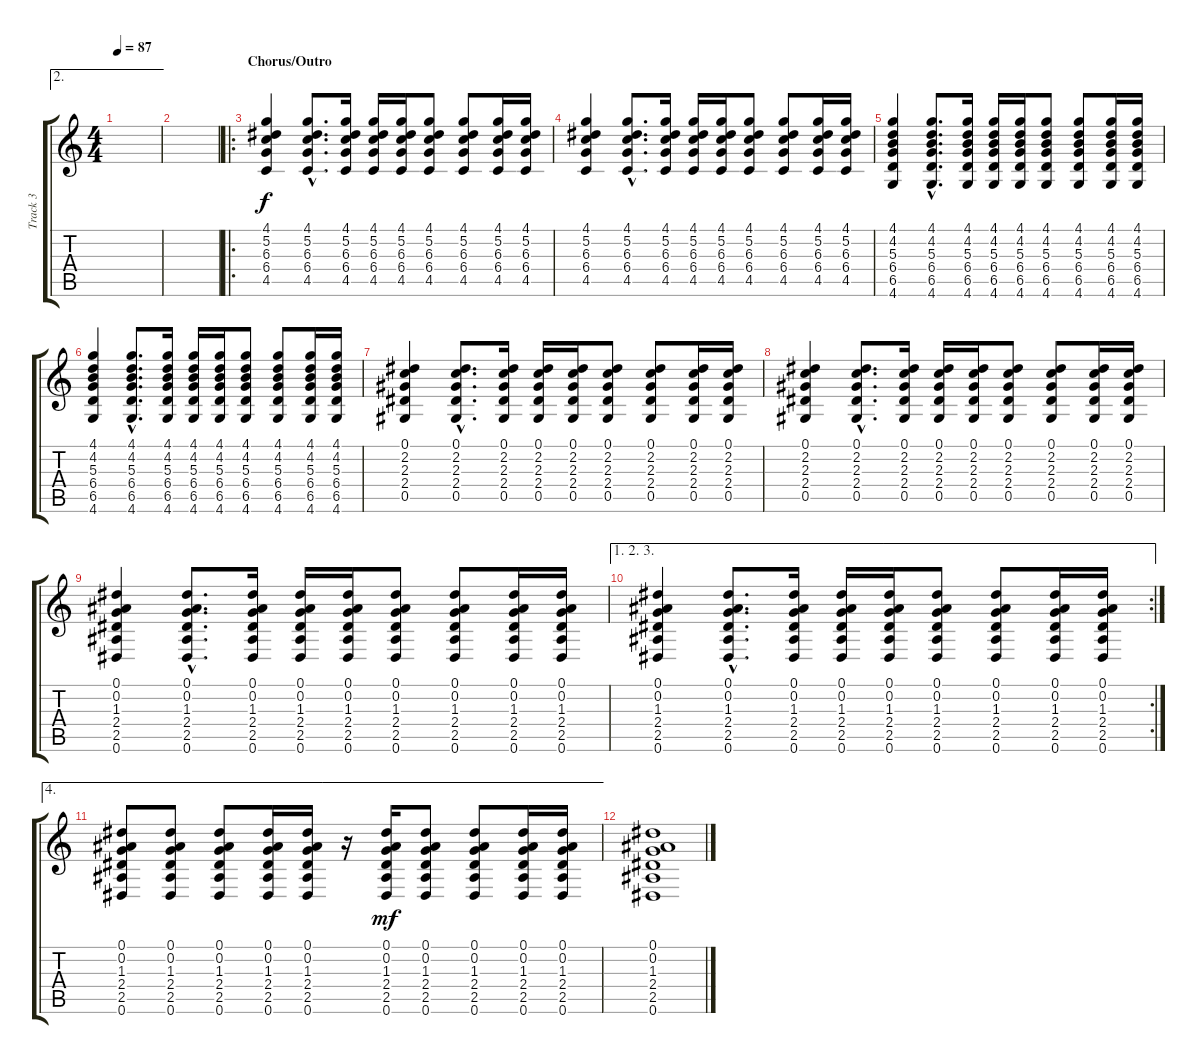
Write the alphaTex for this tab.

\track ("Track 3" "Track 3") {instrument distortionguitar}
\staff {score tabs}
\tuning (Eb4 Bb3 Gb3 Db3 Ab2 Eb2) {hide}
\ae 2
\ts (4 4)
\tempo 87
\clef g2
\ks c
|
|
\ro
\section ("" "Chorus/Outro")
(4.1 5.2 6.3 6.4 4.5).4 (4.1{hac} 5.2{hac} 6.3{hac} 6.4{hac} 4.5{hac}).8{d} (4.1 5.2 6.3 6.4 4.5).16 (4.1 5.2 6.3 6.4 4.5).16 (4.1 5.2 6.3 6.4 4.5).16 (4.1 5.2 6.3 6.4 4.5).8 (4.1 5.2 6.3 6.4 4.5).8 (4.1 5.2 6.3 6.4 4.5).16 (4.1 5.2 6.3 6.4 4.5).16 |
(4.1 5.2 6.3 6.4 4.5).4 (4.1{hac} 5.2{hac} 6.3{hac} 6.4{hac} 4.5{hac}).8{d} (4.1 5.2 6.3 6.4 4.5).16 (4.1 5.2 6.3 6.4 4.5).16 (4.1 5.2 6.3 6.4 4.5).16 (4.1 5.2 6.3 6.4 4.5).8 (4.1 5.2 6.3 6.4 4.5).8 (4.1 5.2 6.3 6.4 4.5).16 (4.1 5.2 6.3 6.4 4.5).16 |
(4.1 4.2 5.3 6.4 6.5 4.6).4 (4.1{hac} 4.2{hac} 5.3{hac} 6.4{hac} 6.5{hac} 4.6{hac}).8{d} (4.1 4.2 5.3 6.4 6.5 4.6).16 (4.1 4.2 5.3 6.4 6.5 4.6).16 (4.1 4.2 5.3 6.4 6.5 4.6).16 (4.1 4.2 5.3 6.4 6.5 4.6).8 (4.1 4.2 5.3 6.4 6.5 4.6).8 (4.1 4.2 5.3 6.4 6.5 4.6).16 (4.1 4.2 5.3 6.4 6.5 4.6).16 |
(4.1 4.2 5.3 6.4 6.5 4.6).4 (4.1{hac} 4.2{hac} 5.3{hac} 6.4{hac} 6.5{hac} 4.6{hac}).8{d} (4.1 4.2 5.3 6.4 6.5 4.6).16 (4.1 4.2 5.3 6.4 6.5 4.6).16 (4.1 4.2 5.3 6.4 6.5 4.6).16 (4.1 4.2 5.3 6.4 6.5 4.6).8 (4.1 4.2 5.3 6.4 6.5 4.6).8 (4.1 4.2 5.3 6.4 6.5 4.6).16 (4.1 4.2 5.3 6.4 6.5 4.6).16 |
(0.1 2.2 2.3 2.4 0.5).4 (0.1{hac} 2.2{hac} 2.3{hac} 2.4{hac} 0.5{hac}).8{d} (0.1 2.2 2.3 2.4 0.5).16 (0.1 2.2 2.3 2.4 0.5).16 (0.1 2.2 2.3 2.4 0.5).16 (0.1 2.2 2.3 2.4 0.5).8 (0.1 2.2 2.3 2.4 0.5).8 (0.1 2.2 2.3 2.4 0.5).16 (0.1 2.2 2.3 2.4 0.5).16 |
(0.1 2.2 2.3 2.4 0.5).4 (0.1{hac} 2.2{hac} 2.3{hac} 2.4{hac} 0.5{hac}).8{d} (0.1 2.2 2.3 2.4 0.5).16 (0.1 2.2 2.3 2.4 0.5).16 (0.1 2.2 2.3 2.4 0.5).16 (0.1 2.2 2.3 2.4 0.5).8 (0.1 2.2 2.3 2.4 0.5).8 (0.1 2.2 2.3 2.4 0.5).16 (0.1 2.2 2.3 2.4 0.5).16 |
(0.1 0.2 1.3 2.4 2.5 0.6).4 (0.1{hac} 0.2{hac} 1.3{hac} 2.4{hac} 2.5{hac} 0.6{hac}).8{d} (0.1 0.2 1.3 2.4 2.5 0.6).16 (0.1 0.2 1.3 2.4 2.5 0.6).16 (0.1 0.2 1.3 2.4 2.5 0.6).16 (0.1 0.2 1.3 2.4 2.5 0.6).8 (0.1 0.2 1.3 2.4 2.5 0.6).8 (0.1 0.2 1.3 2.4 2.5 0.6).16 (0.1 0.2 1.3 2.4 2.5 0.6).16 |
\ae (1 2 3)
\rc 2
(0.1 0.2 1.3 2.4 2.5 0.6).4 (0.1{hac} 0.2{hac} 1.3{hac} 2.4{hac} 2.5{hac} 0.6{hac}).8{d} (0.1 0.2 1.3 2.4 2.5 0.6).16 (0.1 0.2 1.3 2.4 2.5 0.6).16 (0.1 0.2 1.3 2.4 2.5 0.6).16 (0.1 0.2 1.3 2.4 2.5 0.6).8 (0.1 0.2 1.3 2.4 2.5 0.6).8 (0.1 0.2 1.3 2.4 2.5 0.6).16 (0.1 0.2 1.3 2.4 2.5 0.6).16 |
\ae 4
(0.1 0.2 1.3 2.4 2.5 0.6).8 (0.1 0.2 1.3 2.4 2.5 0.6).8 (0.1 0.2 1.3 2.4 2.5 0.6).8 (0.1 0.2 1.3 2.4 2.5 0.6).16 (0.1 0.2 1.3 2.4 2.5 0.6).16{dy f} r.16 (0.1 0.2 1.3 2.4 2.5 0.6).16{dy mf} (0.1 0.2 1.3 2.4 2.5 0.6).8 (0.1 0.2 1.3 2.4 2.5 0.6).8 (0.1 0.2 1.3 2.4 2.5 0.6).16 (0.1 0.2 1.3 2.4 2.5 0.6).16 |
(0.1 0.2 1.3 2.4 2.5 0.6).1{volume 0}
